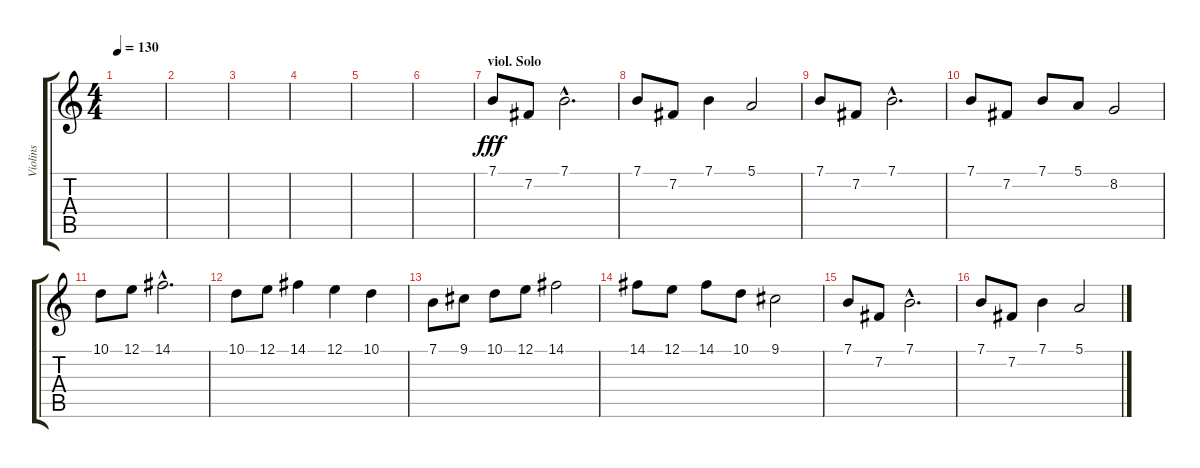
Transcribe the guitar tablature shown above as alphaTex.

\track ("Violins" "Violins") {instrument stringensemble1}
\staff {score tabs}
\tuning (E4 B3 G3 D3 A2 E2) {hide}
\ts (4 4)
\tempo 130
\clef g2
\ks c
|
|
|
|
|
|
\section ("" "viol. Solo")
7.1.8{dy fff volume 13 instrument violin} 7.2.8 7.1{hac}.2{d} |
7.1.8 7.2.8 7.1.4 5.1.2 |
7.1.8 7.2.8 7.1{hac}.2{d} |
7.1.8 7.2.8 7.1.8 5.1.8 8.2.2 |
10.1.8 12.1.8 14.1{hac}.2{d} |
10.1.8 12.1.8 14.1.4 12.1.4 10.1.4 |
7.1.8 9.1.8 10.1.8 12.1.8 14.1.2 |
14.1.8 12.1.8 14.1.8 10.1.8 9.1.2 |
7.1.8{volume 13 instrument violin} 7.2.8 7.1{hac}.2{d} |
7.1.8 7.2.8 7.1.4 5.1.2
